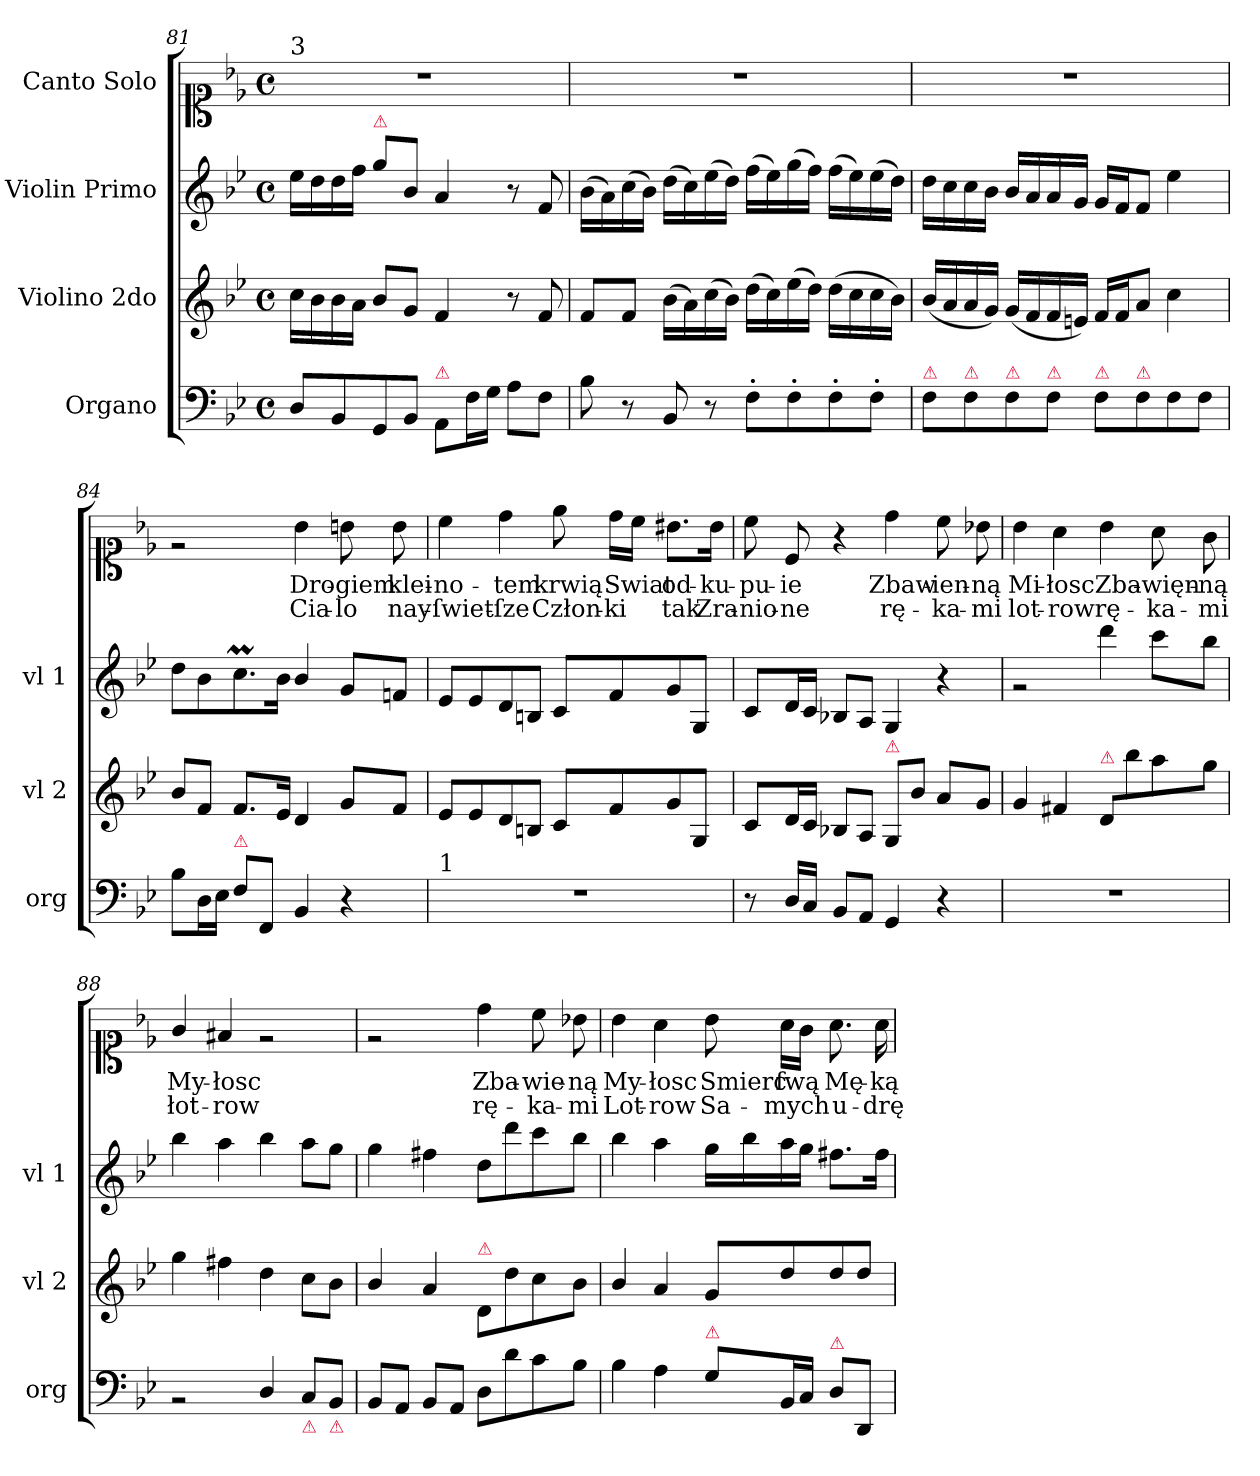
**kern	**kern	**kern	**kern	**text	**text
*part4	*part3	*part2	*part1	*part1	*part1
*staff4	*staff3	*staff2	*staff1	*staff1	*staff1
*I"Organo	*I"Violino 2do	*I"Violin Primo	*I"Canto Solo	*	*
*I'org	*I'vl 2	*I'vl 1	*	*	*
*clefF4	*clefG2	*clefG2	*clefC1	*	*
*k[b-e-]	*k[b-e-]	*k[b-e-]	*k[b-e-]	*	*
*M4/4	*M4/4	*M4/4	*M4/4	*	*
*met(c)	*met(c)	*met(c)	*met(c)	*	*
=81	=81	=81	=81	=81	=81
!	!	!	!LO:TX:a:t=3	!	!
8D/L	16cc\LL	16ee-\LL	1r	.	.
.	16b-\	16dd\	.	.	.
8BB-/	16b-\	16dd\	.	.	.
.	16a\JJ	16ff\JJ	.	.	.
!	!	!LO:TX:a:color=crimson:t=⚠	!	!	!
8GG/	8b-/L	8gg\L	.	.	.
8BB-/J	8g/J	8b-/J	.	.	.
!LO:TX:a:color=crimson:t=⚠	!	!	!	!	!
8AA/L	4f/	4a/	.	.	.
16F\L	.	.	.	.	.
16G\JJ	.	.	.	.	.
8A\L	8r	8r	.	.	.
8F\J	8f/	8f/	.	.	.
=82	=82	=82	=82	=82	=82
8B-\	8f/L	(16b-\LL	1r	.	.
.	.	16a\)	.	.	.
8r	8f/J	(16cc\	.	.	.
.	.	16b-\JJ)	.	.	.
8BB-/	(16b-\LL	(16dd\LL	.	.	.
.	16a\)	16cc\)	.	.	.
8r	(16cc\	(16ee-\	.	.	.
.	16b-\JJ)	16dd\JJ)	.	.	.
8F'\L	(16dd\LL	(16ff\LL	.	.	.
.	16cc\)	16ee-\)	.	.	.
8F'\	(16ee-\	(16gg\	.	.	.
.	16dd\JJ)	16ff\JJ)	.	.	.
8F'\	(16dd\LL	(16ff\LL	.	.	.
.	16cc\	16ee-\)	.	.	.
8F'\J	16cc\	(16ee-\	.	.	.
.	16b-\JJ)	16dd\JJ)	.	.	.
=83	=83	=83	=83	=83	=83
!LO:TX:a:color=crimson:t=⚠	!	!	!	!	!
8F\L	(16b-/LL	16dd\LL	1r	.	.
.	16a/	16cc\	.	.	.
!LO:TX:a:color=crimson:t=⚠	!	!	!	!	!
8F\	16a/	16cc\	.	.	.
.	16g/JJ)	16b-\JJ	.	.	.
!LO:TX:a:color=crimson:t=⚠	!	!	!	!	!
8F\	(16g/LL	16b-/LL	.	.	.
.	16f/	16a/	.	.	.
!LO:TX:a:color=crimson:t=⚠	!	!	!	!	!
8F\J	16f/	16a/	.	.	.
.	16en/JJ)	16g/JJ	.	.	.
!LO:TX:a:color=crimson:t=⚠	!	!	!	!	!
8F\L	16f/LL	16g/LL	.	.	.
.	16f/J	16f/J	.	.	.
!LO:TX:a:color=crimson:t=⚠	!	!	!	!	!
8F\	8a/J	8f/J	.	.	.
8F\	4cc\	4ee-\	.	.	.
8F\J	.	.	.	.	.
=84	=84	=84	=84	=84	=84
8B-\L	8b-/L	8dd\L	2re	.	.
16D\L	8f/J	8b-\	.	.	.
16E-\JJ	.	.	.	.	.
!LO:TX:a:color=crimson:t=⚠	!	!	!	!	!
8F\L	8.f/L	8.ccM\	.	.	.
8FF/J	.	.	.	.	.
.	16e-/Jk	16b-\Jk	.	.	.
4BB-/	4d/	4b-/	4b-\	Dro-	Cia-
4r	8g/L	8g/L	8bn\	-giem	-lo
.	8f/J	8fn/J	8b\	klei-	nay-
=85	=85	=85	=85	=85	=85
!LO:TX:a:t=1	!	!	!	!	!
1r	8e-/L	8e-/L	4cc\	-no-	-ſwiet-
.	8e-/	8e-/	.	.	.
.	8d/	8d/	4dd\	-tem	-ſze
.	8Bn/J	8Bn/J	.	.	.
.	8c/L	8c/L	8ee-\	krwią	Człon-
.	8f/	8f/	16dd\LL	Swiat	-ki
.	.	.	16cc\JJ	.	.
.	8g/	8g/	8.b#X\L	od-	tak
.	8G/J	8G/J	.	.	.
.	.	.	16b#\Jk	-ku-	Zra-
=86	=86	=86	=86	=86	=86
8r	8c/L	8c/L	8cc\	-pu-	-nio-
16D/LL	16d/L	16d/L	8c/	-ie	-ne
16C/JJ	16c/JJ	16c/JJ	.	.	.
8BB-/L	8B-X/L	8B-X/L	4r	.	.
8AA/J	8A/J	8A/J	.	.	.
!	!LO:TX:a:color=crimson:t=⚠	!	!	!	!
4GG/	8G/L	4G/	4dd\	Zbaw-	rę-
.	8b-\J	.	.	.	.
4r	8a/L	4r	8cc\	-ien-	-ka-
.	8g/J	.	8b-X\	-ną	-mi
=87	=87	=87	=87	=87	=87
1r	4g/	2rg	4b-\	Mi-	lot-
.	4f#X/	.	4a\	-łosc	-row
!	!LO:TX:a:color=crimson:t=⚠	!	!	!	!
.	8d/L	4ddd\	4b-\	Zba-	rę-
.	8bb-\	.	.	.	.
.	8aa\	8ccc\L	8a\	-więn-	-ka-
.	8gg\J	8bb-\J	8g\	-ną	-mi
=88	=88	=88	=88	=88	=88
2rBB	4gg\	4bb-\	4g/	My-	łot-
.	4ff#X\	4aa\	4f#X/	-łosc	-row
4D/	4dd\	4bb-\	2re	.	.
!LO:TX:b:color=crimson:t=⚠	!	!	!	!	!
8C/L	8cc\L	8aa\L	.	.	.
!LO:TX:b:color=crimson:t=⚠	!	!	!	!	!
8BB-/J	8b-\J	8gg\J	.	.	.
=89	=89	=89	=89	=89	=89
8BB-/L	4b-/	4gg\	2re	.	.
8AA/J	.	.	.	.	.
8BB-/L	4a/	4ff#X\	.	.	.
8AA/J	.	.	.	.	.
!	!LO:TX:a:color=crimson:t=⚠	!	!	!	!
8D\L	8d/L	8dd\L	4dd\	Zba-	rę-
8d\	8dd\	8ddd\	.	.	.
8c\	8cc\	8ccc\	8cc\	-wie-	-ka-
8B-\J	8b-\J	8bb-\J	8b-X\	-ną	-mi
=90	=90	=90	=90	=90	=90
4B-\	4b-/	4bb-\	4b-\	My-	Lot-
4A\	4a/	4aa\	4a\	-łosc	-row
!LO:TX:a:color=crimson:t=⚠	!	!	!	!	!
8G\L	8g/L	16gg\LL	8b-\	Smierc	Sa-
.	.	16bb-\	.	.	.
16BB-/L	8dd/	16aa\	16a\LL	ſwą	-mych
16C/JJ	.	16gg\JJ	16g\JJ	.	.
!LO:TX:a:color=crimson:t=⚠	!	!	!	!	!
8D\L	8dd/	8.ff#X\L	8.a\	Mę-	u-
8DD/J	8dd/J	.	.	.	.
.	.	16ff#\Jk	16a\	-ką	-drę-
=	=	=	=	=	=
*-	*-	*-	*-	*-	*-
